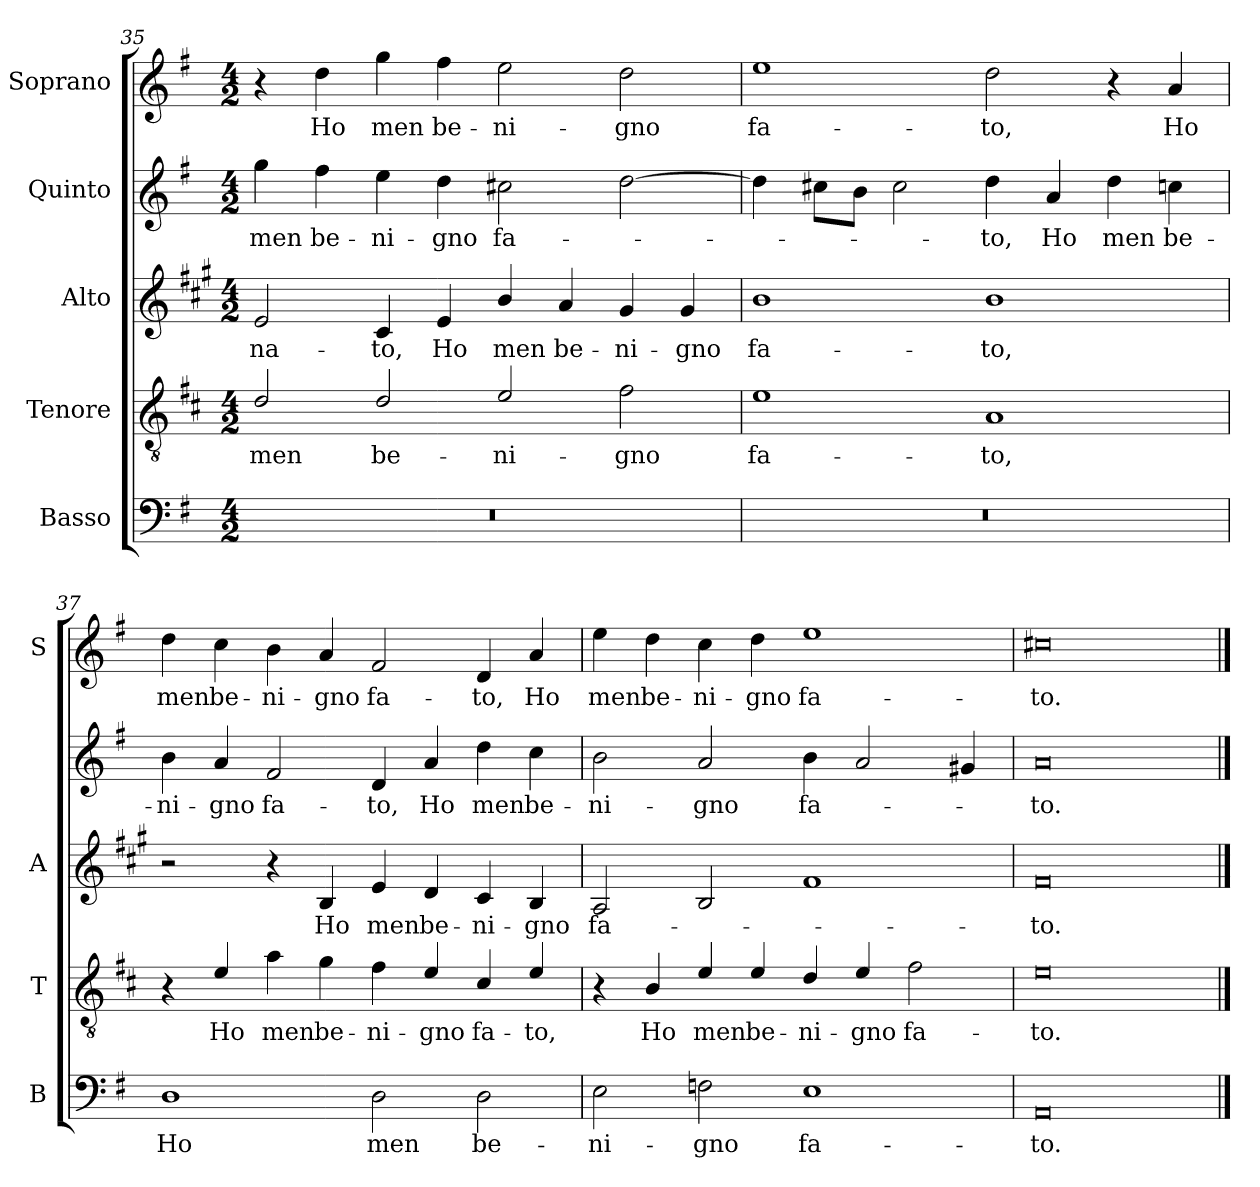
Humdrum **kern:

**kern	**text	**kern	**text	**kern	**text	**kern	**text	**kern	**text
*part5	*part5	*part4	*part4	*part3	*part3	*part2	*part2	*part1	*part1
*staff5	*staff5	*staff4	*staff4	*staff3	*staff3	*staff2	*staff2	*staff1	*staff1
*I"Basso	*	*I"Tenore	*	*I"Alto	*	*I"Quinto	*	*I"Soprano	*
*I'B	*	*I'T	*	*I'A	*	*	*	*I'S	*
*clefF4	*	*clefGv2	*	*clefG2	*	*clefG2	*	*clefG2	*
*	*	*ITrd4c7	*	*ITrd1c2	*	*	*	*	*
*k[f#]	*	*k[f#]	*	*k[f#]	*	*k[f#]	*	*k[f#]	*
*G:	*	*G:	*	*G:	*	*G:	*	*G:	*
*M4/2	*	*M4/2	*	*M4/2	*	*M4/2	*	*M4/2	*
=35	=35	=35	=35	=35	=35	=35	=35	=35	=35
!	!	!	!LO:LY:b	!	!LO:LY:b	!	!LO:LY:b	!	!
0r	.	2G/	men	2d/	na-	4gg\	men	4r	.
!	!	!	!	!	!	!	!LO:LY:b	!	!LO:LY:b
.	.	.	.	.	.	4ff#\	be-	4dd\	Ho
!	!	!	!LO:LY:b	!	!LO:LY:b	!	!LO:LY:b	!	!LO:LY:b
.	.	2G/	be-	4B/	-to,	4ee\	-ni-	4gg\	men
!	!	!	!	!	!LO:LY:b	!	!LO:LY:b	!	!LO:LY:b
.	.	.	.	4d/	Ho	4dd\	-gno	4ff#\	be-
!	!	!	!LO:LY:b	!	!LO:LY:b	!	!LO:LY:b	!	!LO:LY:b
.	.	2A/	-ni-	4a/	men	2cc#X\	fa-	2ee\	-ni-
!	!	!	!	!	!LO:LY:b	!	!	!	!
.	.	.	.	4g/	be-	.	.	.	.
!	!	!	!LO:LY:b	!	!LO:LY:b	!	!	!	!LO:LY:b
.	.	2B\	-gno	4f#/	-ni-	[2dd\	.	2dd\	-gno
!	!	!	!	!	!LO:LY:b	!	!	!	!
.	.	.	.	4f#/	-gno	.	.	.	.
=36	=36	=36	=36	=36	=36	=36	=36	=36	=36
!	!	!	!LO:LY:b	!	!LO:LY:b	!	!	!	!LO:LY:b
0r	.	1A	fa-	1a	fa-	4dd\]	.	1ee	fa-
.	.	.	.	.	.	8cc#X\L	.	.	.
.	.	.	.	.	.	8b\J	.	.	.
.	.	.	.	.	.	2cc#\	.	.	.
!	!	!	!LO:LY:b	!	!LO:LY:b	!	!LO:LY:b	!	!LO:LY:b
.	.	1D	-to,	1a	-to,	4dd\	-to,	2dd\	-to,
!	!	!	!	!	!	!	!LO:LY:b	!	!
.	.	.	.	.	.	4a/	Ho	.	.
!	!	!	!	!	!	!	!LO:LY:b	!	!
.	.	.	.	.	.	4dd\	men	4r	.
!	!	!	!	!	!	!	!LO:LY:b	!	!LO:LY:b
.	.	.	.	.	.	4ccn\	be-	4a/	Ho
!!LO:LB:g=z
=37	=37	=37	=37	=37	=37	=37	=37	=37	=37
!	!LO:LY:b	!	!	!	!	!	!LO:LY:b	!	!LO:LY:b
1D	Ho	4r	.	2r	.	4b\	-ni-	4dd\	men
!	!	!	!LO:LY:b	!	!	!	!LO:LY:b	!	!LO:LY:b
.	.	4A/	Ho	.	.	4a/	-gno	4cc\	be-
!	!	!	!LO:LY:b	!	!	!	!LO:LY:b	!	!LO:LY:b
.	.	4d\	men	4r	.	2f#/	fa-	4b\	-ni-
!	!	!	!LO:LY:b	!	!LO:LY:b	!	!	!	!LO:LY:b
.	.	4c\	be-	4A/	Ho	.	.	4a/	-gno
!	!LO:LY:b	!	!LO:LY:b	!	!LO:LY:b	!	!LO:LY:b	!	!LO:LY:b
2D\	men	4B\	-ni-	4d/	men	4d/	-to,	2f#/	fa-
!	!	!	!LO:LY:b	!	!LO:LY:b	!	!LO:LY:b	!	!
.	.	4A/	-gno	4c/	be-	4a/	Ho	.	.
!	!LO:LY:b	!	!LO:LY:b	!	!LO:LY:b	!	!LO:LY:b	!	!LO:LY:b
2D\	be-	4F#/	fa-	4B/	-ni-	4dd\	men	4d/	-to,
!	!	!	!LO:LY:b	!	!LO:LY:b	!	!LO:LY:b	!	!LO:LY:b
.	.	4A/	-to,	4A/	-gno	4cc\	be-	4a/	Ho
=38	=38	=38	=38	=38	=38	=38	=38	=38	=38
!	!LO:LY:b	!	!	!	!LO:LY:b	!	!LO:LY:b	!	!LO:LY:b
2E\	-ni-	4r	.	2G/	fa-	2b\	-ni-	4ee\	men
!	!	!	!LO:LY:b	!	!	!	!	!	!LO:LY:b
.	.	4E/	Ho	.	.	.	.	4dd\	be-
!	!LO:LY:b	!	!LO:LY:b	!	!	!	!LO:LY:b	!	!LO:LY:b
2Fn\	-gno	4A/	men	2A/	.	2a/	-gno	4cc\	-ni-
!	!	!	!LO:LY:b	!	!	!	!	!	!LO:LY:b
.	.	4A/	be-	.	.	.	.	4dd\	-gno
!	!LO:LY:b	!	!LO:LY:b	!	!	!	!LO:LY:b	!	!LO:LY:b
1E	fa-	4G/	-ni-	1e	.	4b\	fa-	1ee	fa-
!	!	!	!LO:LY:b	!	!	!	!	!	!
.	.	4A/	-gno	.	.	2a/	.	.	.
!	!	!	!LO:LY:b	!	!	!	!	!	!
.	.	2B\	fa-	.	.	.	.	.	.
.	.	.	.	.	.	4g#X/	.	.	.
=39	=39	=39	=39	=39	=39	=39	=39	=39	=39
!	!LO:LY:b	!	!LO:LY:b	!	!LO:LY:b	!	!LO:LY:b	!	!LO:LY:b
0AA	-to.	0A	-to.	0e	-to.	0a	-to.	0cc#X	-to.
==	==	==	==	==	==	==	==	==	==
*-	*-	*-	*-	*-	*-	*-	*-	*-	*-
